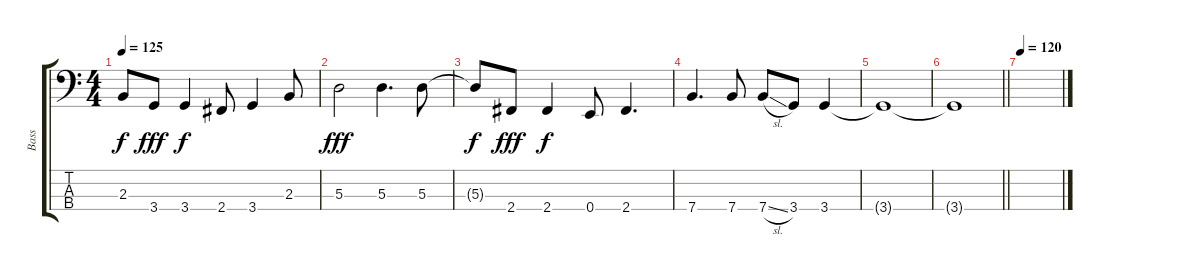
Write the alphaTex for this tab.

\track ("Bass" "Bass") {instrument electricbassfinger}
\staff {score tabs}
\tuning (G2 D2 A1 E1) {hide}
\ts (4 4)
\tempo 125
\clef f4
\ks c
2.3{t}.8{dy f} 3.4.8{dy fff} 3.4.4{dy f} 2.4.8 3.4.4 2.3.8 |
5.3.2{dy fff} 5.3.4{d} 5.3.8 |
5.3{t}.8{dy f} 2.4.8{dy fff} 2.4.4{dy f} 0.4.8 2.4.4{d} |
7.4.4{d} 7.4.8 7.4{sl}.8 3.4.8 3.4.4 |
3.4{t}.1 |
\barLineRight lightlight
3.4{t}.1 |
\tempo 120
